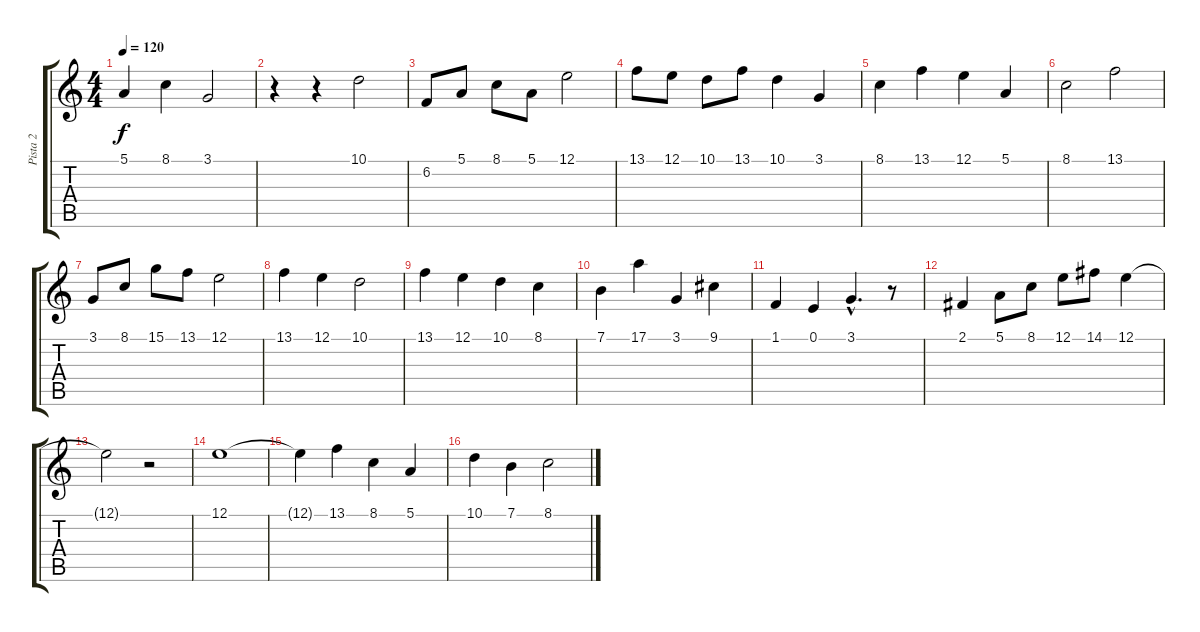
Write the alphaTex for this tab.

\track ("Pista 2" "Pista 2") {instrument flute}
\staff {score tabs}
\tuning (E4 B3 G3 D3 A2 E2) {hide}
\ts (4 4)
\tempo 120
\clef g2
\ks c
5.1.4{dy f} 8.1.4 3.1.2 |
r.4 r.4 10.1.2 |
6.2.8 5.1.8 8.1.8 5.1.8 12.1.2 |
13.1.8 12.1.8 10.1.8 13.1.8 10.1.4 3.1.4 |
8.1.4 13.1.4 12.1.4 5.1.4 |
8.1.2 13.1.2 |
3.1.8 8.1.8 15.1.8 13.1.8 12.1.2 |
13.1.4 12.1.4 10.1.2 |
13.1.4 12.1.4 10.1.4 8.1.4 |
7.1.4 17.1.4 3.1.4 9.1.4 |
1.1.4 0.1.4 3.1{hac}.4{d} r.8 |
2.1.4 5.1.8 8.1.8 12.1.8 14.1.8 12.1.4 |
12.1{t}.2 r.2 |
12.1.1 |
12.1{t}.4 13.1.4 8.1.4 5.1.4 |
10.1.4 7.1.4 8.1.2
